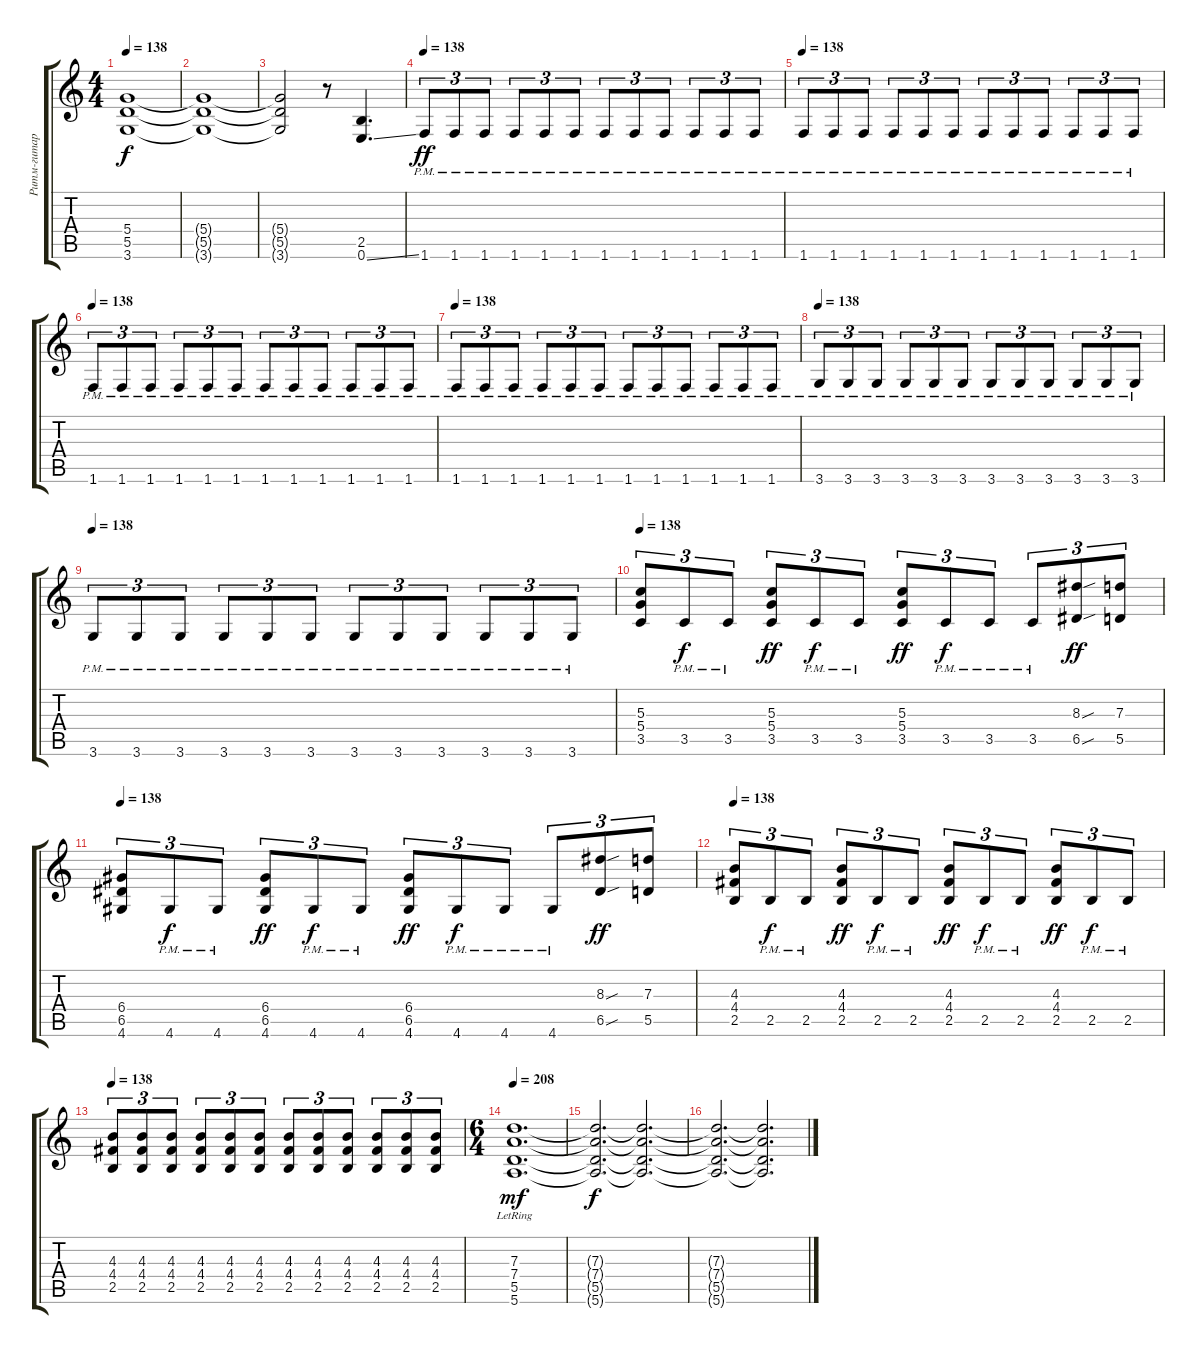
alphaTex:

\track ("Ритм-гитара (Силеноз)" "Ритм-гитар") {instrument distortionguitar}
\staff {score tabs}
\tuning (E4 B3 G3 D3 A2 E2) {hide}
\ts (4 4)
\tempo 138
\clef g2
\ks c
(5.4{t} 5.5{t} 3.6{t}).1{dy f} |
(5.4{t} 5.5{t} 3.6{t}).1 |
(5.4{t} 5.5{t} 3.6{t}).2 r.8 (2.5 0.6{ss}).4{d} |
\tempo 138
1.6{pm}.8{tu (3 2) dy ff} 1.6{pm}.8{tu (3 2)} 1.6{pm}.8{tu (3 2)} 1.6{pm}.8{tu (3 2)} 1.6{pm}.8{tu (3 2)} 1.6{pm}.8{tu (3 2)} 1.6{pm}.8{tu (3 2)} 1.6{pm}.8{tu (3 2)} 1.6{pm}.8{tu (3 2)} 1.6{pm}.8{tu (3 2)} 1.6{pm}.8{tu (3 2)} 1.6{pm}.8{tu (3 2)} |
\tempo 138
1.6{pm}.8{tu (3 2)} 1.6{pm}.8{tu (3 2)} 1.6{pm}.8{tu (3 2)} 1.6{pm}.8{tu (3 2)} 1.6{pm}.8{tu (3 2)} 1.6{pm}.8{tu (3 2)} 1.6{pm}.8{tu (3 2)} 1.6{pm}.8{tu (3 2)} 1.6{pm}.8{tu (3 2)} 1.6{pm}.8{tu (3 2)} 1.6{pm}.8{tu (3 2)} 1.6{pm}.8{tu (3 2)} |
\tempo 138
1.6{pm}.8{tu (3 2)} 1.6{pm}.8{tu (3 2)} 1.6{pm}.8{tu (3 2)} 1.6{pm}.8{tu (3 2)} 1.6{pm}.8{tu (3 2)} 1.6{pm}.8{tu (3 2)} 1.6{pm}.8{tu (3 2)} 1.6{pm}.8{tu (3 2)} 1.6{pm}.8{tu (3 2)} 1.6{pm}.8{tu (3 2)} 1.6{pm}.8{tu (3 2)} 1.6{pm}.8{tu (3 2)} |
\tempo 138
1.6{pm}.8{tu (3 2)} 1.6{pm}.8{tu (3 2)} 1.6{pm}.8{tu (3 2)} 1.6{pm}.8{tu (3 2)} 1.6{pm}.8{tu (3 2)} 1.6{pm}.8{tu (3 2)} 1.6{pm}.8{tu (3 2)} 1.6{pm}.8{tu (3 2)} 1.6{pm}.8{tu (3 2)} 1.6{pm}.8{tu (3 2)} 1.6{pm}.8{tu (3 2)} 1.6{pm}.8{tu (3 2)} |
\tempo 138
3.6{pm}.8{tu (3 2)} 3.6{pm}.8{tu (3 2)} 3.6{pm}.8{tu (3 2)} 3.6{pm}.8{tu (3 2)} 3.6{pm}.8{tu (3 2)} 3.6{pm}.8{tu (3 2)} 3.6{pm}.8{tu (3 2)} 3.6{pm}.8{tu (3 2)} 3.6{pm}.8{tu (3 2)} 3.6{pm}.8{tu (3 2)} 3.6{pm}.8{tu (3 2)} 3.6{pm}.8{tu (3 2)} |
\tempo 138
3.6{pm}.8{tu (3 2)} 3.6{pm}.8{tu (3 2)} 3.6{pm}.8{tu (3 2)} 3.6{pm}.8{tu (3 2)} 3.6{pm}.8{tu (3 2)} 3.6{pm}.8{tu (3 2)} 3.6{pm}.8{tu (3 2)} 3.6{pm}.8{tu (3 2)} 3.6{pm}.8{tu (3 2)} 3.6{pm}.8{tu (3 2)} 3.6{pm}.8{tu (3 2)} 3.6{pm}.8{tu (3 2)} |
\tempo 138
(5.3 5.4 3.5).8{tu (3 2)} 3.5{pm}.8{tu (3 2) dy f} 3.5{pm}.8{tu (3 2)} (5.3 5.4 3.5).8{tu (3 2) dy ff} 3.5{pm}.8{tu (3 2) dy f} 3.5{pm}.8{tu (3 2)} (5.3 5.4 3.5).8{tu (3 2) dy ff} 3.5{pm}.8{tu (3 2) dy f} 3.5{pm}.8{tu (3 2)} 3.5{pm}.8{tu (3 2)} (8.3{sou} 6.5{sou}).8{tu (3 2) dy ff} (7.3 5.5).8{tu (3 2)} |
\tempo 138
(6.4 6.5 4.6).8{tu (3 2)} 4.6{pm}.8{tu (3 2) dy f} 4.6{pm}.8{tu (3 2)} (6.4 6.5 4.6).8{tu (3 2) dy ff} 4.6{pm}.8{tu (3 2) dy f} 4.6{pm}.8{tu (3 2)} (6.4 6.5 4.6).8{tu (3 2) dy ff} 4.6{pm}.8{tu (3 2) dy f} 4.6{pm}.8{tu (3 2)} 4.6{pm}.8{tu (3 2)} (8.3{sou} 6.5{sou}).8{tu (3 2) dy ff} (7.3 5.5).8{tu (3 2)} |
\tempo 138
(4.3 4.4 2.5).8{tu (3 2)} 2.5{pm}.8{tu (3 2) dy f} 2.5{pm}.8{tu (3 2)} (4.3 4.4 2.5).8{tu (3 2) dy ff} 2.5{pm}.8{tu (3 2) dy f} 2.5{pm}.8{tu (3 2)} (4.3 4.4 2.5).8{tu (3 2) dy ff} 2.5{pm}.8{tu (3 2) dy f} 2.5{pm}.8{tu (3 2)} (4.3 4.4 2.5).8{tu (3 2) dy ff} 2.5{pm}.8{tu (3 2) dy f} 2.5{pm}.8{tu (3 2)} |
\tempo 138
(4.3 4.4 2.5).8{tu (3 2)} (4.3 4.4 2.5).8{tu (3 2)} (4.3 4.4 2.5).8{tu (3 2)} (4.3 4.4 2.5).8{tu (3 2)} (4.3 4.4 2.5).8{tu (3 2)} (4.3 4.4 2.5).8{tu (3 2)} (4.3 4.4 2.5).8{tu (3 2)} (4.3 4.4 2.5).8{tu (3 2)} (4.3 4.4 2.5).8{tu (3 2)} (4.3 4.4 2.5).8{tu (3 2)} (4.3 4.4 2.5).8{tu (3 2)} (4.3 4.4 2.5).8{tu (3 2)} |
\ts (6 4)
\tempo 208
(7.3{lr} 7.4{lr} 5.5{lr} 5.6{lr}).1{d dy mf} |
(7.3{t} 7.4{t} 5.5{t} 5.6{t}).2{d dy f} (7.3{t} 7.4{t} 5.5{t} 5.6{t}).2{d} |
(7.3{t} 7.4{t} 5.5{t} 5.6{t}).2{d} (7.3{t} 7.4{t} 5.5{t} 5.6{t}).2{d}
